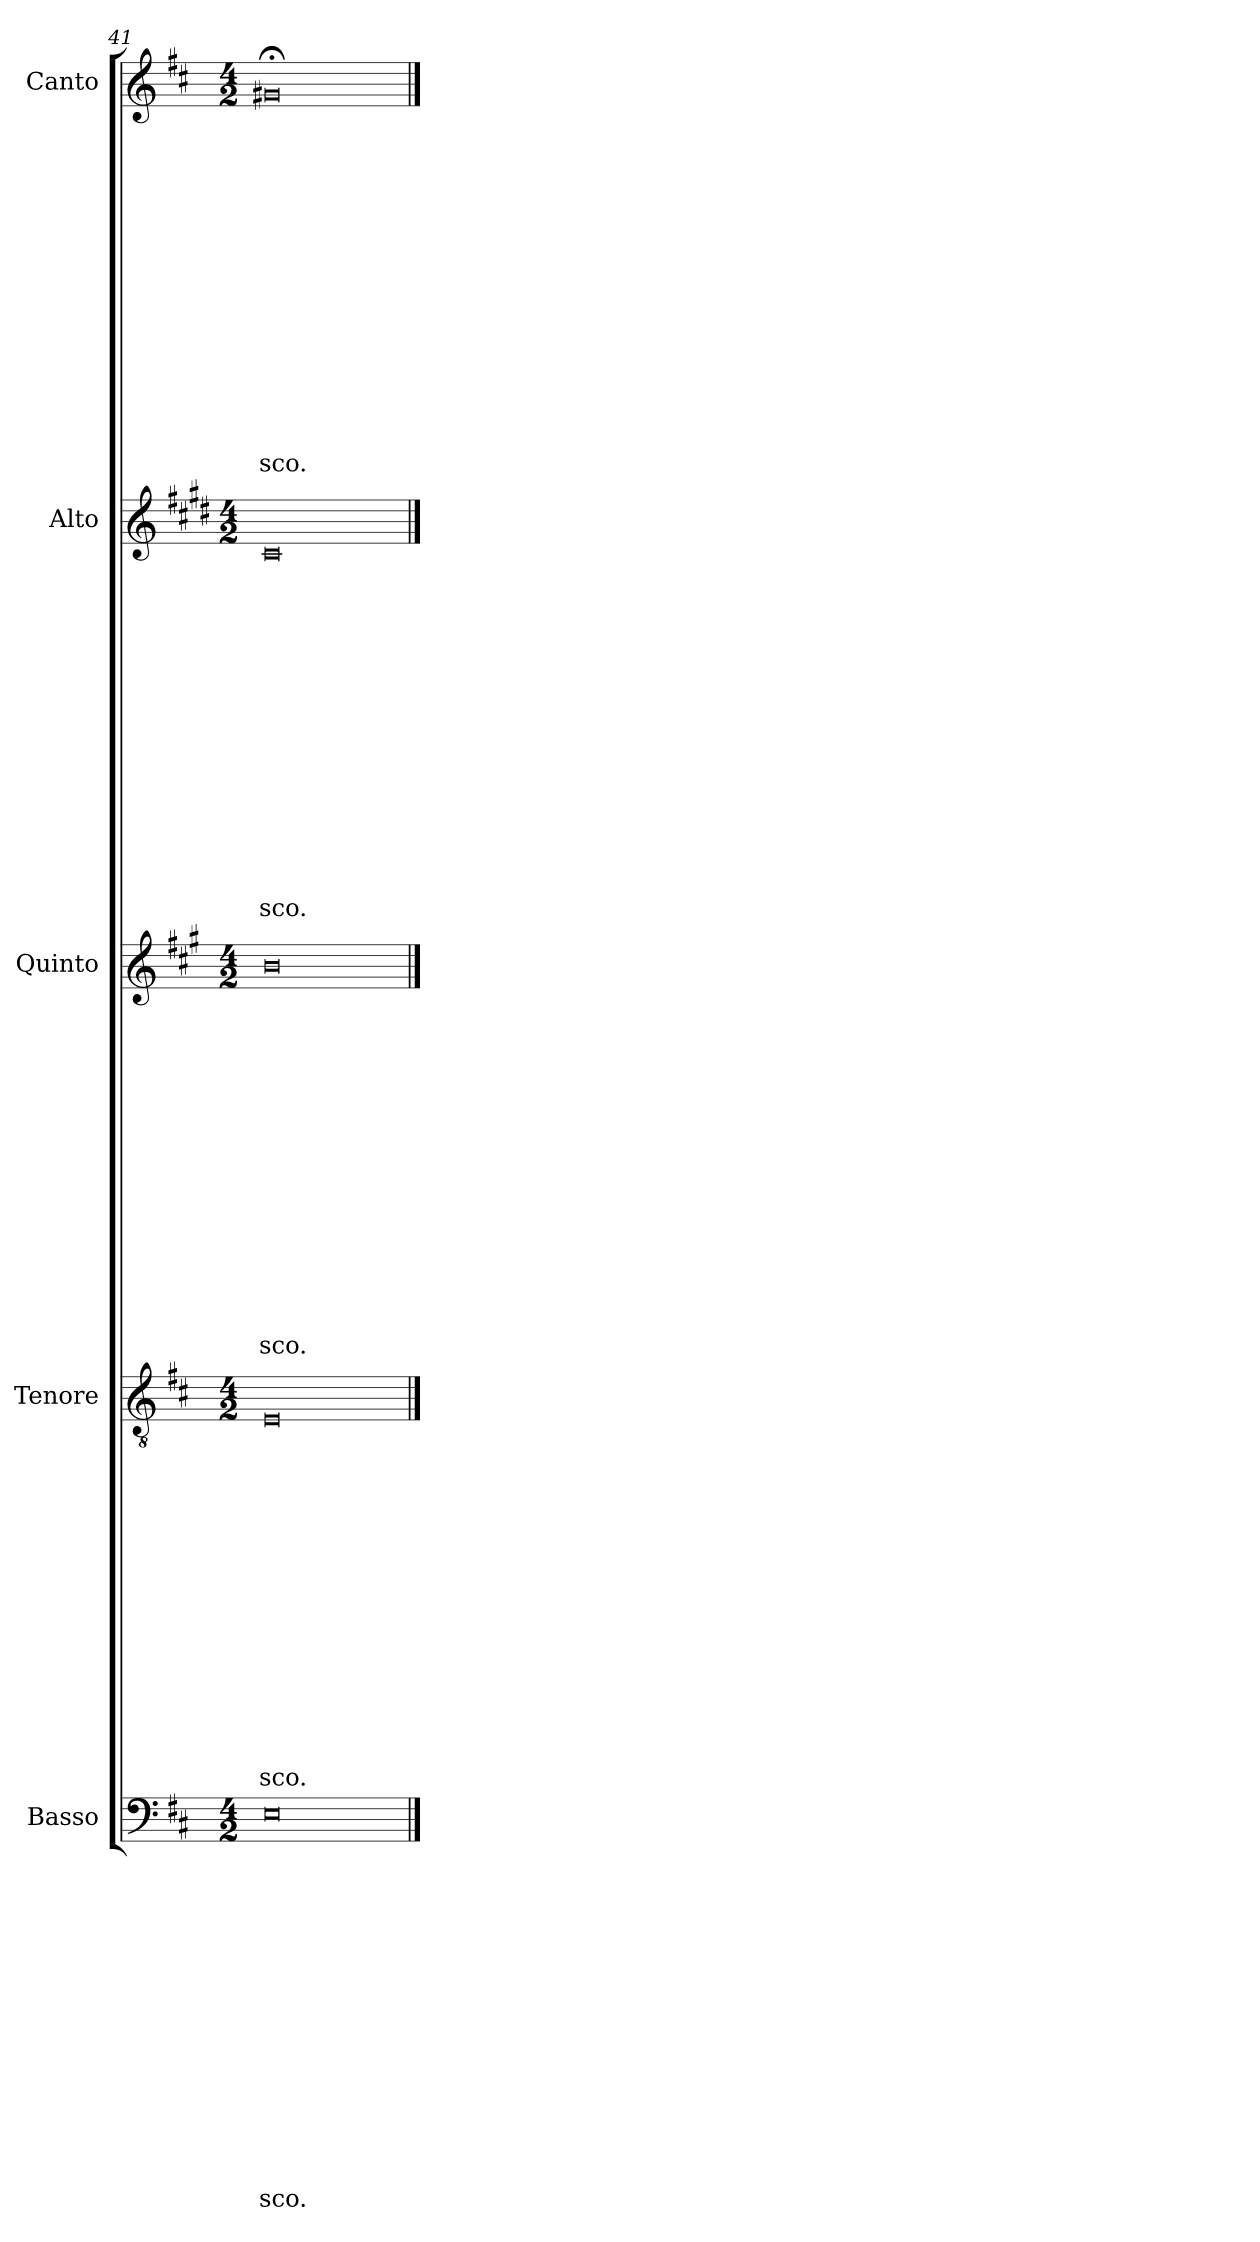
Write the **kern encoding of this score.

**kern	**text	**text	**text	**text	**text	**text	**text	**text	**text	**text	**text	**text	**text	**text	**text	**kern	**text	**text	**text	**text	**text	**text	**text	**text	**text	**text	**text	**text	**text	**text	**text	**kern	**text	**text	**text	**text	**text	**text	**text	**text	**text	**text	**text	**text	**text	**text	**text	**kern	**text	**text	**text	**text	**text	**text	**text	**text	**text	**text	**text	**text	**text	**text	**text	**kern	**text	**text	**text	**text	**text	**text	**text	**text	**text	**text	**text	**text	**text	**text	**text
*part5	*part5	*part5	*part5	*part5	*part5	*part5	*part5	*part5	*part5	*part5	*part5	*part5	*part5	*part5	*part5	*part4	*part4	*part4	*part4	*part4	*part4	*part4	*part4	*part4	*part4	*part4	*part4	*part4	*part4	*part4	*part4	*part3	*part3	*part3	*part3	*part3	*part3	*part3	*part3	*part3	*part3	*part3	*part3	*part3	*part3	*part3	*part3	*part2	*part2	*part2	*part2	*part2	*part2	*part2	*part2	*part2	*part2	*part2	*part2	*part2	*part2	*part2	*part2	*part1	*part1	*part1	*part1	*part1	*part1	*part1	*part1	*part1	*part1	*part1	*part1	*part1	*part1	*part1	*part1
*staff5	*staff5	*staff5	*staff5	*staff5	*staff5	*staff5	*staff5	*staff5	*staff5	*staff5	*staff5	*staff5	*staff5	*staff5	*staff5	*staff4	*staff4	*staff4	*staff4	*staff4	*staff4	*staff4	*staff4	*staff4	*staff4	*staff4	*staff4	*staff4	*staff4	*staff4	*staff4	*staff3	*staff3	*staff3	*staff3	*staff3	*staff3	*staff3	*staff3	*staff3	*staff3	*staff3	*staff3	*staff3	*staff3	*staff3	*staff3	*staff2	*staff2	*staff2	*staff2	*staff2	*staff2	*staff2	*staff2	*staff2	*staff2	*staff2	*staff2	*staff2	*staff2	*staff2	*staff2	*staff1	*staff1	*staff1	*staff1	*staff1	*staff1	*staff1	*staff1	*staff1	*staff1	*staff1	*staff1	*staff1	*staff1	*staff1	*staff1
*I"Basso	*	*	*	*	*	*	*	*	*	*	*	*	*	*	*	*I"Tenore	*	*	*	*	*	*	*	*	*	*	*	*	*	*	*	*I"Quinto	*	*	*	*	*	*	*	*	*	*	*	*	*	*	*	*I"Alto	*	*	*	*	*	*	*	*	*	*	*	*	*	*	*	*I"Canto	*	*	*	*	*	*	*	*	*	*	*	*	*	*	*
*I'B	*	*	*	*	*	*	*	*	*	*	*	*	*	*	*	*I'T	*	*	*	*	*	*	*	*	*	*	*	*	*	*	*	*	*	*	*	*	*	*	*	*	*	*	*	*	*	*	*	*I'A	*	*	*	*	*	*	*	*	*	*	*	*	*	*	*	*I'C	*	*	*	*	*	*	*	*	*	*	*	*	*	*	*
*clefF4	*	*	*	*	*	*	*	*	*	*	*	*	*	*	*	*clefGv2	*	*	*	*	*	*	*	*	*	*	*	*	*	*	*	*clefG2	*	*	*	*	*	*	*	*	*	*	*	*	*	*	*	*clefG2	*	*	*	*	*	*	*	*	*	*	*	*	*	*	*	*clefG2	*	*	*	*	*	*	*	*	*	*	*	*	*	*	*
*	*	*	*	*	*	*	*	*	*	*	*	*	*	*	*	*	*	*	*	*	*	*	*	*	*	*	*	*	*	*	*	*ITrd4c7	*	*	*	*	*	*	*	*	*	*	*	*	*	*	*	*ITrd1c2	*	*	*	*	*	*	*	*	*	*	*	*	*	*	*	*	*	*	*	*	*	*	*	*	*	*	*	*	*	*	*
*k[f#c#]	*	*	*	*	*	*	*	*	*	*	*	*	*	*	*	*k[f#c#]	*	*	*	*	*	*	*	*	*	*	*	*	*	*	*	*k[f#c#]	*	*	*	*	*	*	*	*	*	*	*	*	*	*	*	*k[f#c#]	*	*	*	*	*	*	*	*	*	*	*	*	*	*	*	*k[f#c#]	*	*	*	*	*	*	*	*	*	*	*	*	*	*	*
*D:	*	*	*	*	*	*	*	*	*	*	*	*	*	*	*	*D:	*	*	*	*	*	*	*	*	*	*	*	*	*	*	*	*D:	*	*	*	*	*	*	*	*	*	*	*	*	*	*	*	*D:	*	*	*	*	*	*	*	*	*	*	*	*	*	*	*	*D:	*	*	*	*	*	*	*	*	*	*	*	*	*	*	*
*M4/2	*	*	*	*	*	*	*	*	*	*	*	*	*	*	*	*M4/2	*	*	*	*	*	*	*	*	*	*	*	*	*	*	*	*M4/2	*	*	*	*	*	*	*	*	*	*	*	*	*	*	*	*M4/2	*	*	*	*	*	*	*	*	*	*	*	*	*	*	*	*M4/2	*	*	*	*	*	*	*	*	*	*	*	*	*	*	*
=41	=41	=41	=41	=41	=41	=41	=41	=41	=41	=41	=41	=41	=41	=41	=41	=41	=41	=41	=41	=41	=41	=41	=41	=41	=41	=41	=41	=41	=41	=41	=41	=41	=41	=41	=41	=41	=41	=41	=41	=41	=41	=41	=41	=41	=41	=41	=41	=41	=41	=41	=41	=41	=41	=41	=41	=41	=41	=41	=41	=41	=41	=41	=41	=41	=41	=41	=41	=41	=41	=41	=41	=41	=41	=41	=41	=41	=41	=41	=41
!	!	!	!	!	!	!	!	!	!	!	!	!	!	!	!LO:LY:b	!	!	!	!	!	!	!	!	!	!	!	!	!	!	!	!LO:LY:b	!	!	!	!	!	!	!	!	!	!	!	!	!	!	!	!LO:LY:b	!	!	!	!	!	!	!	!	!	!	!	!	!	!	!	!LO:LY:b	!	!	!	!	!	!	!	!	!	!	!	!	!	!	!	!LO:LY:b
0E	.	.	.	.	.	.	.	.	.	.	.	.	.	.	-sco.	0E	.	.	.	.	.	.	.	.	.	.	.	.	.	.	-sco.	0e	.	.	.	.	.	.	.	.	.	.	.	.	.	.	-sco.	0B	.	.	.	.	.	.	.	.	.	.	.	.	.	.	-sco.	0g#X;<	.	.	.	.	.	.	.	.	.	.	.	.	.	.	-sco.
==	==	==	==	==	==	==	==	==	==	==	==	==	==	==	==	==	==	==	==	==	==	==	==	==	==	==	==	==	==	==	==	==	==	==	==	==	==	==	==	==	==	==	==	==	==	==	==	==	==	==	==	==	==	==	==	==	==	==	==	==	==	==	==	==	==	==	==	==	==	==	==	==	==	==	==	==	==	==	==
*-	*-	*-	*-	*-	*-	*-	*-	*-	*-	*-	*-	*-	*-	*-	*-	*-	*-	*-	*-	*-	*-	*-	*-	*-	*-	*-	*-	*-	*-	*-	*-	*-	*-	*-	*-	*-	*-	*-	*-	*-	*-	*-	*-	*-	*-	*-	*-	*-	*-	*-	*-	*-	*-	*-	*-	*-	*-	*-	*-	*-	*-	*-	*-	*-	*-	*-	*-	*-	*-	*-	*-	*-	*-	*-	*-	*-	*-	*-	*-
